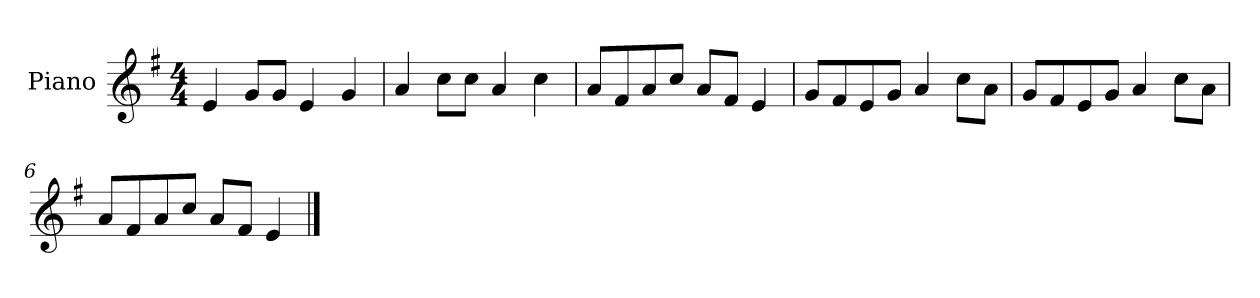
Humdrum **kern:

**kern
*part1
*staff1
*I"Piano
*I'P-no
*clefG2
*k[f#]
*M4/4
*MM90
=1
4e/
8g/L
8g/J
4e/
4g/
=2
4a/
8cc\L
8cc\J
4a/
4cc\
=3
8a/L
8f#/
8a/
8cc/J
8a/L
8f#/J
4e/
=4
8g/L
8f#/
8e/
8g/J
4a/
8cc\L
8a\J
=5
8g/L
8f#/
8e/
8g/J
4a/
8cc\L
8a\J
=6
8a/L
8f#/
8a/
8cc/J
8a/L
8f#/J
4e/
==
*-
